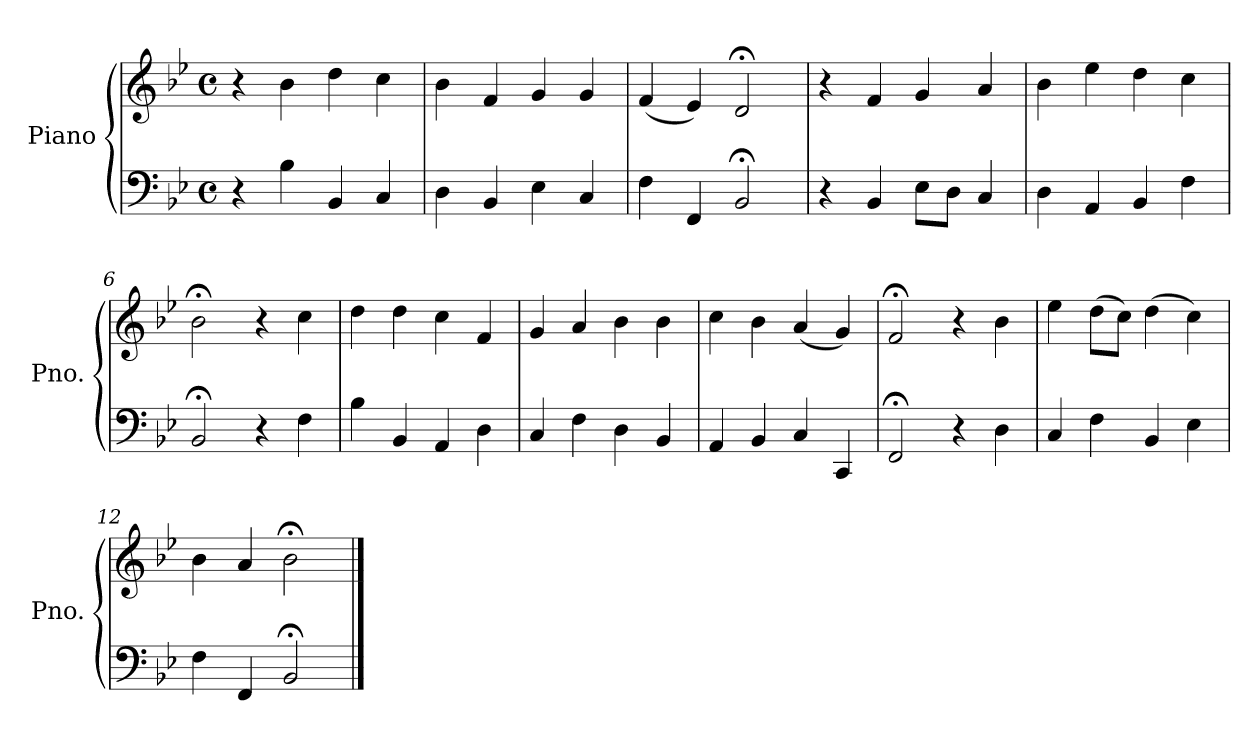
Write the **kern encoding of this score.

**kern	**kern
*part1	*part1
*staff2	*staff1
*I"Piano	*
*I'Pno.	*
*clefF4	*clefG2
*k[b-e-]	*k[b-e-]
*M4/4	*M4/4
*met(c)	*met(c)
=1	=1
4r	4r
4B-\	4b-\
4BB-/	4dd\
4C/	4cc\
=2	=2
4D\	4b-\
4BB-/	4f/
4E-\	4g/
4C/	4g/
=3	=3
4F\	(4f/
4FF/	4e-/)
2BB-;</	2d;</
=4	=4
4r	4r
4BB-/	4f/
8E-\L	4g/
8D\J	.
4C/	4a/
=5	=5
4D\	4b-\
4AA/	4ee-\
4BB-/	4dd\
4F\	4cc\
=6	=6
2BB-;</	2b-;<\
4r	4r
4F\	4cc\
=7	=7
4B-\	4dd\
4BB-/	4dd\
4AA/	4cc\
4D\	4f/
!!LO:LB:g=z
=8	=8
4C/	4g/
4F\	4a/
4D\	4b-\
4BB-/	4b-\
=9	=9
4AA/	4cc\
4BB-/	4b-\
4C/	(4a/
4CC/	4g/)
=10	=10
2FF;</	2f;</
4r	4r
4D\	4b-\
=11	=11
4C/	4ee-\
4F\	(8dd\L
.	8cc\J)
4BB-/	(4dd\
4E-\	4cc\)
=12	=12
4F\	4b-\
4FF/	4a/
2BB-;</	2b-;<\
==	==
*-	*-
